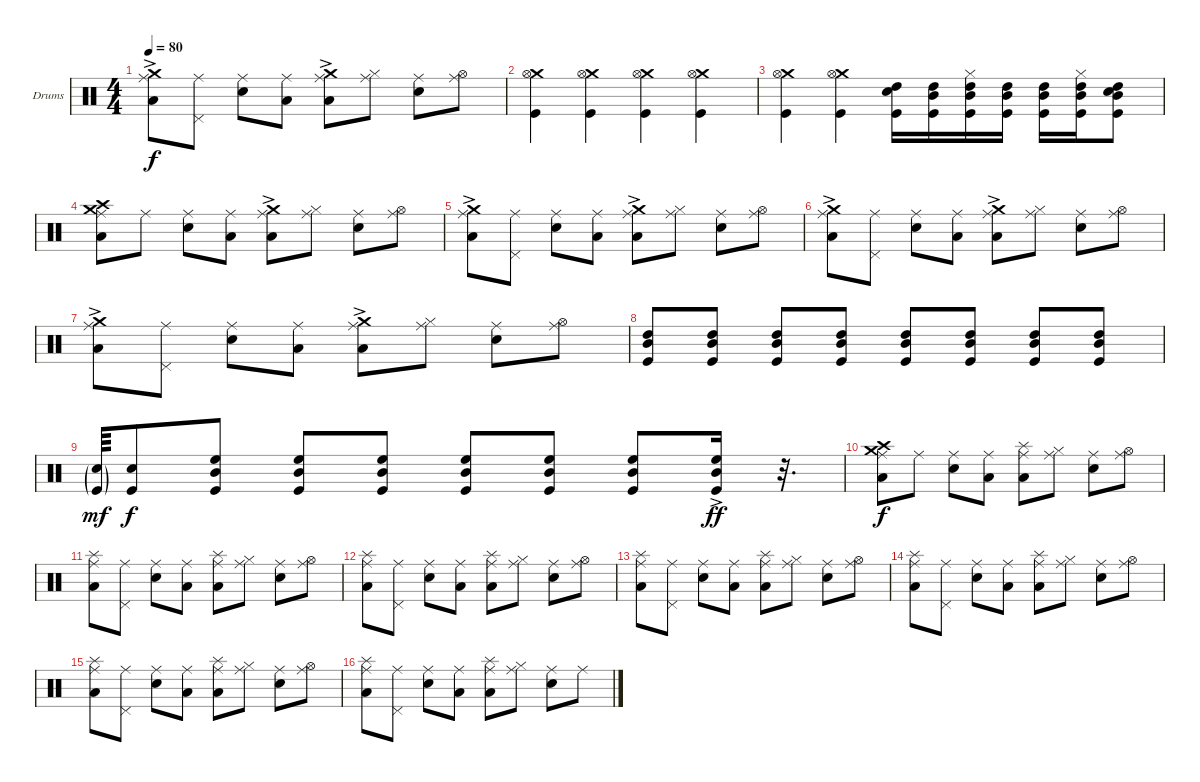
\bracketExtendMode groupsimilarinstruments
\firstSystemTrackNameOrientation horizontal
\otherSystemsTrackNameOrientation horizontal
\track ("Drumkit" "Drums") {instrument percussion}
\staff {score}
\articulation defaults
\ts (4 4)
\tempo 80
\clef neutral
\ks c
("Crash medium (hit)"{ac} "Low Tom (hit)" "Ride (middle)").8{dy f} ("Pedal Hi-Hat (hit)" "Ride (middle)").8 ("Snare (hit) 2" "Ride (middle)").8 ("Low Tom (hit)" "Ride (middle)").8 ("Crash medium (hit)"{ac} "Low Tom (hit)" "Ride (middle)").8 ("Hi-Hat (closed)" "Ride (middle)").8 ("Snare (hit) 2" "Ride (middle)").8 ("Hi-Hat (open)" "Ride (middle)").8 |
("Crash medium (hit)" "Hi-Hat (open)" "Kick (hit)").4 ("Crash medium (hit)" "Hi-Hat (open)" "Kick (hit)").4 ("Crash medium (hit)" "Hi-Hat (open)" "Kick (hit)").4 ("Crash medium (hit)" "Hi-Hat (open)" "Kick (hit)").4 |
("Crash medium (hit)" "Hi-Hat (open)" "Kick (hit)").4 ("Crash medium (hit)" "Hi-Hat (open)" "Kick (hit)").4 ("Snare (hit) 2" "High Tom (hit)" "Kick (hit)").16 ("Mid Tom (hit)" "High Tom (hit)" "Kick (hit)").16 ("Hi-Hat (closed)" "Mid Tom (hit)" "High Tom (hit)" "Kick (hit)").16 ("Mid Tom (hit)" "High Tom (hit)" "Kick (hit)").16 ("Mid Tom (hit)" "High Tom (hit)" "Kick (hit)").16 ("Hi-Hat (closed)" "Mid Tom (hit)" "High Tom (hit)" "Kick (hit)").16 ("Snare (hit) 2" "Mid Tom (hit)" "High Tom (hit)" "Kick (hit)").8 |
("Crash high (hit)" "Crash medium (hit)" "Low Tom (hit)" "Ride (middle)").8 "Ride (middle)".8 ("Snare (hit) 2" "Ride (middle)").8 ("Low Tom (hit)" "Ride (middle)").8 ("Crash medium (hit)"{ac} "Low Tom (hit)" "Ride (middle)").8 ("Hi-Hat (closed)" "Ride (middle)").8 ("Snare (hit) 2" "Ride (middle)").8 ("Hi-Hat (open)" "Ride (middle)").8 |
("Crash medium (hit)"{ac} "Low Tom (hit)" "Ride (middle)").8 ("Pedal Hi-Hat (hit)" "Ride (middle)").8 ("Snare (hit) 2" "Ride (middle)").8 ("Low Tom (hit)" "Ride (middle)").8 ("Crash medium (hit)"{ac} "Low Tom (hit)" "Ride (middle)").8 ("Hi-Hat (closed)" "Ride (middle)").8 ("Snare (hit) 2" "Ride (middle)").8 ("Hi-Hat (open)" "Ride (middle)").8 |
("Crash medium (hit)"{ac} "Low Tom (hit)" "Ride (middle)").8 ("Pedal Hi-Hat (hit)" "Ride (middle)").8 ("Snare (hit) 2" "Ride (middle)").8 ("Low Tom (hit)" "Ride (middle)").8 ("Crash medium (hit)"{ac} "Low Tom (hit)" "Ride (middle)").8 ("Hi-Hat (closed)" "Ride (middle)").8 ("Snare (hit) 2" "Ride (middle)").8 ("Hi-Hat (open)" "Ride (middle)").8 |
("Crash medium (hit)"{ac} "Low Tom (hit)" "Ride (middle)").8 ("Pedal Hi-Hat (hit)" "Ride (middle)").8 ("Snare (hit) 2" "Ride (middle)").8 ("Low Tom (hit)" "Ride (middle)").8 ("Crash medium (hit)"{ac} "Low Tom (hit)" "Ride (middle)").8 ("Hi-Hat (closed)" "Ride (middle)").8 ("Snare (hit) 2" "Ride (middle)").8 ("Hi-Hat (open)" "Ride (middle)").8 |
("Mid Tom (hit)" "High Tom (hit)" "Kick (hit)").8 ("Mid Tom (hit)" "High Tom (hit)" "Kick (hit)").8 ("Mid Tom (hit)" "High Tom (hit)" "Kick (hit)").8 ("Mid Tom (hit)" "High Tom (hit)" "Kick (hit)").8 ("Mid Tom (hit)" "High Tom (hit)" "Kick (hit)").8 ("Mid Tom (hit)" "High Tom (hit)" "Kick (hit)").8 ("Mid Tom (hit)" "High Tom (hit)" "Kick (hit)").8 ("Mid Tom (hit)" "High Tom (hit)" "Kick (hit)").8 |
("Kick (hit)"{g} "Snare (hit) 2"{g}).64{dy mf} ("Kick (hit)" "Snare (hit) 2").8{dy f} ("High Floor Tom (hit)" "Kick (hit)" "Mid Tom (hit)").8 ("High Floor Tom (hit)" "Kick (hit)" "Mid Tom (hit)").8 ("High Floor Tom (hit)" "Kick (hit)" "Mid Tom (hit)").8 ("High Floor Tom (hit)" "Kick (hit)" "Mid Tom (hit)").8 ("High Floor Tom (hit)" "Kick (hit)" "Mid Tom (hit)").8 ("High Floor Tom (hit)" "Kick (hit)" "Mid Tom (hit)").8 ("High Floor Tom (hit)"{ac} "Kick (hit)"{ac} "Mid Tom (hit)"{ac}).16{dy ff} r.32{d} |
("Crash high (hit)" "Crash medium (hit)" "Low Tom (hit)" "Ride (middle)").8{dy f} "Ride (middle)".8 ("Snare (hit) 2" "Ride (middle)").8 ("Low Tom (hit)" "Ride (middle)").8 ("Splash (hit)" "Low Tom (hit)" "Ride (middle)").8 ("Hi-Hat (closed)" "Ride (middle)").8 ("Snare (hit) 2" "Ride (middle)").8 ("Hi-Hat (open)" "Ride (middle)").8 |
("Splash (hit)" "Low Tom (hit)" "Ride (middle)").8 ("Pedal Hi-Hat (hit)" "Ride (middle)").8 ("Snare (hit) 2" "Ride (middle)").8 ("Low Tom (hit)" "Ride (middle)").8 ("Splash (hit)" "Low Tom (hit)" "Ride (middle)").8 ("Hi-Hat (closed)" "Ride (middle)").8 ("Snare (hit) 2" "Ride (middle)").8 ("Hi-Hat (open)" "Ride (middle)").8 |
("Splash (hit)" "Low Tom (hit)" "Ride (middle)").8 ("Pedal Hi-Hat (hit)" "Ride (middle)").8 ("Snare (hit) 2" "Ride (middle)").8 ("Low Tom (hit)" "Ride (middle)").8 ("Splash (hit)" "Low Tom (hit)" "Ride (middle)").8 ("Hi-Hat (closed)" "Ride (middle)").8 ("Snare (hit) 2" "Ride (middle)").8 ("Hi-Hat (open)" "Ride (middle)").8 |
("Splash (hit)" "Low Tom (hit)" "Ride (middle)").8 ("Pedal Hi-Hat (hit)" "Ride (middle)").8 ("Snare (hit) 2" "Ride (middle)").8 ("Low Tom (hit)" "Ride (middle)").8 ("Splash (hit)" "Low Tom (hit)" "Ride (middle)").8 ("Hi-Hat (closed)" "Ride (middle)").8 ("Snare (hit) 2" "Ride (middle)").8 ("Hi-Hat (open)" "Ride (middle)").8 |
("Splash (hit)" "Low Tom (hit)" "Ride (middle)").8 ("Pedal Hi-Hat (hit)" "Ride (middle)").8 ("Snare (hit) 2" "Ride (middle)").8 ("Low Tom (hit)" "Ride (middle)").8 ("Splash (hit)" "Low Tom (hit)" "Ride (middle)").8 ("Hi-Hat (closed)" "Ride (middle)").8 ("Snare (hit) 2" "Ride (middle)").8 ("Hi-Hat (open)" "Ride (middle)").8 |
("Splash (hit)" "Low Tom (hit)" "Ride (middle)").8 ("Pedal Hi-Hat (hit)" "Ride (middle)").8 ("Snare (hit) 2" "Ride (middle)").8 ("Low Tom (hit)" "Ride (middle)").8 ("Splash (hit)" "Low Tom (hit)" "Ride (middle)").8 ("Hi-Hat (closed)" "Ride (middle)").8 ("Snare (hit) 2" "Ride (middle)").8 ("Hi-Hat (open)" "Ride (middle)").8 |
("Splash (hit)" "Low Tom (hit)" "Ride (middle)").8 ("Pedal Hi-Hat (hit)" "Ride (middle)").8 ("Snare (hit) 2" "Ride (middle)").8 ("Low Tom (hit)" "Ride (middle)").8 ("Splash (hit)" "Low Tom (hit)" "Ride (middle)").8 ("Hi-Hat (closed)" "Ride (middle)").8 ("Snare (hit) 2" "Ride (middle)").8 "Ride (middle)".8
